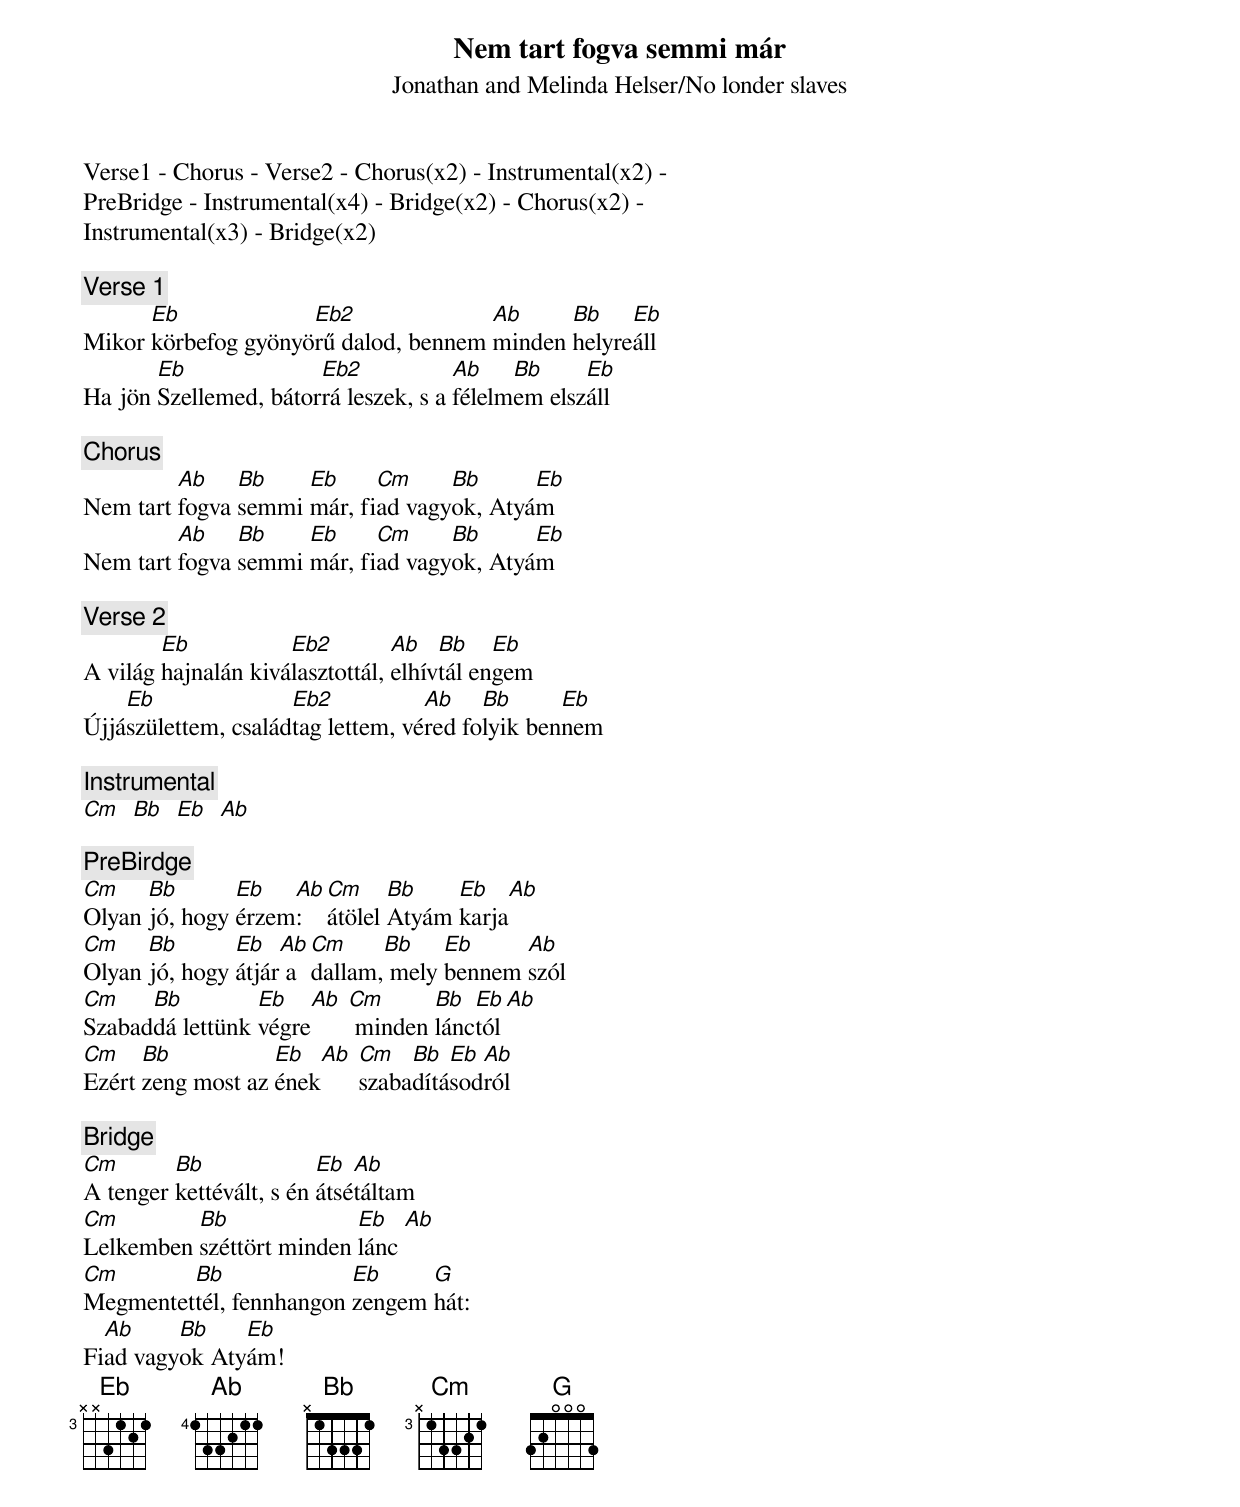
{title: Nem tart fogva semmi már}
{subtitle: Jonathan and Melinda Helser/No londer slaves}


Verse1 - Chorus - Verse2 - Chorus(x2) - Instrumental(x2) -
PreBridge - Instrumental(x4) - Bridge(x2) - Chorus(x2) -
Instrumental(x3) - Bridge(x2)

{c:Verse 1}
Mikor [Eb]körbefog gyönyö[Eb2]rű dalod, bennem [Ab]minden [Bb]helyre[Eb]áll
Ha jön [Eb]Szellemed, bátor[Eb2]rá leszek, s a [Ab]félelm[Bb]em elsz[Eb]áll

{c:Chorus}
Nem tart [Ab]fogva [Bb]semmi [Eb]már, fi[Cm]ad vagy[Bb]ok, Atyá[Eb]m
Nem tart [Ab]fogva [Bb]semmi [Eb]már, fi[Cm]ad vagy[Bb]ok, Atyá[Eb]m

{c:Verse 2}
A világ [Eb]hajnalán kivá[Eb2]lasztottál, [Ab]elhív[Bb]tál en[Eb]gem
Újjá[Eb]születtem, család[Eb2]tag lettem, vé[Ab]red fo[Bb]lyik ben[Eb]nem

{c:Instrumental}
[Cm]  [Bb]  [Eb]  [Ab]

{c:PreBirdge}
[Cm]Olyan [Bb]jó, hogy [Eb]érzem[Ab]: [Cm]átölel [Bb]Atyám [Eb]karja[Ab]
[Cm]Olyan [Bb]jó, hogy [Eb]átjár[Ab] a [Cm]dallam,[Bb] mely [Eb]bennem [Ab]szól
[Cm]Szabad[Bb]dá lettünk [Eb]végre[Ab]	[Cm] minden [Bb]lánc[Eb]tól[Ab]
[Cm]Ezért [Bb]zeng most az [Eb]ének[Ab]	[Cm]szaba[Bb]dítá[Eb]sod[Ab]ról

{c:Bridge}
[Cm]A tenger [Bb]kettévált, s én [Eb]átsé[Ab]táltam
[Cm]Lelkemben [Bb]széttört minden [Eb]lánc [Ab]
[Cm]Megmentet[Bb]tél, fennhangon [Eb]zengem [G]hát:
Fi[Ab]ad vagy[Bb]ok Aty[Eb]ám!
